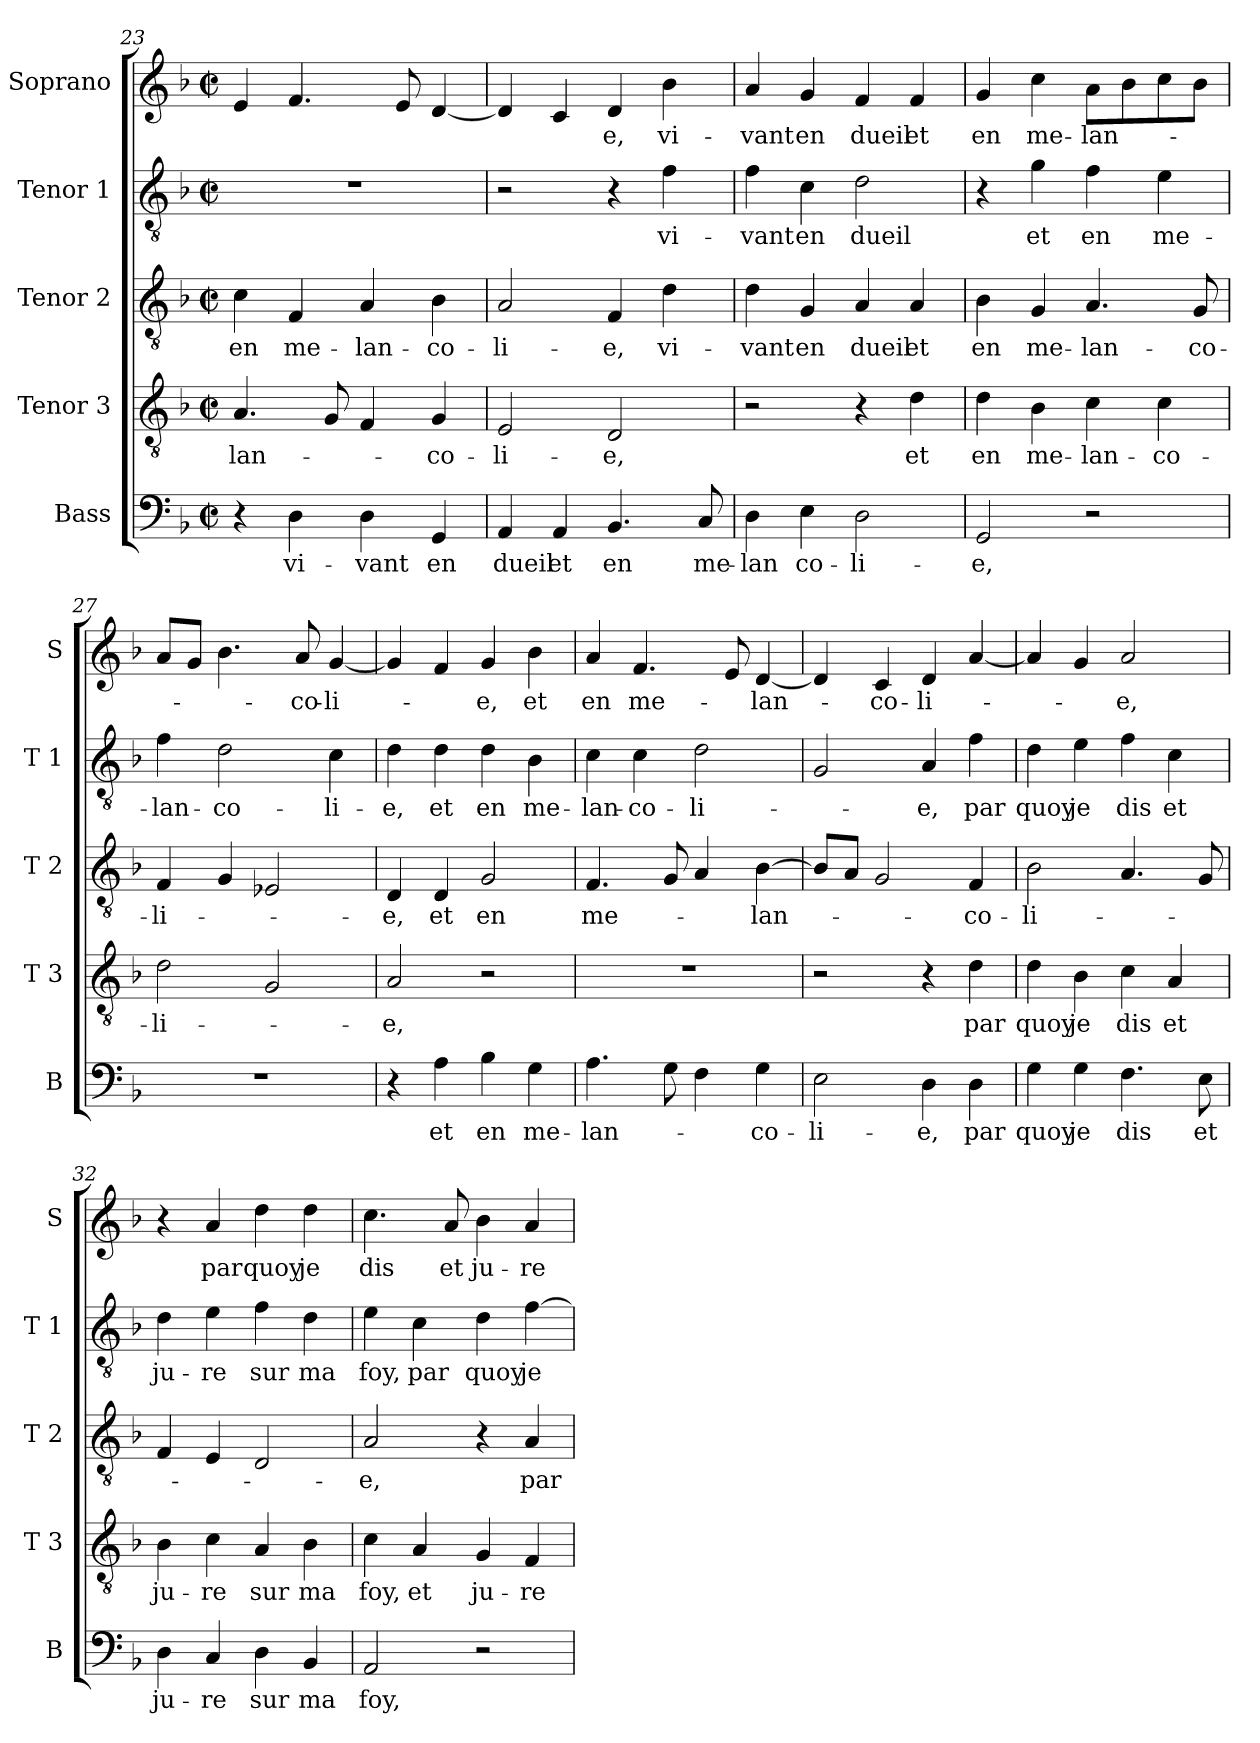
**kern	**text	**kern	**text	**kern	**text	**kern	**text	**kern	**text
*part5	*part5	*part4	*part4	*part3	*part3	*part2	*part2	*part1	*part1
*staff5	*staff5	*staff4	*staff4	*staff3	*staff3	*staff2	*staff2	*staff1	*staff1
*I"Bass	*	*I"Tenor 3	*	*I"Tenor 2	*	*I"Tenor 1	*	*I"Soprano	*
*I'B	*	*I'T 3	*	*I'T 2	*	*I'T 1	*	*I'S	*
*clefF4	*	*clefGv2	*	*clefGv2	*	*clefGv2	*	*clefG2	*
*k[b-]	*	*k[b-]	*	*k[b-]	*	*k[b-]	*	*k[b-]	*
*F:	*	*F:	*	*F:	*	*F:	*	*F:	*
*M2/2	*	*M2/2	*	*M2/2	*	*M2/2	*	*M2/2	*
*met(c|)	*	*met(c|)	*	*met(c|)	*	*met(c|)	*	*met(c|)	*
=23	=23	=23	=23	=23	=23	=23	=23	=23	=23
4r	.	4.A/	-lan-	4c\	en	1r	.	4e/	.
4D\	vi-	.	.	4F/	me-	.	.	4.f/	.
.	.	8G/	.	.	.	.	.	.	.
4D\	-vant	4F/	.	4A/	-lan-	.	.	.	.
.	.	.	.	.	.	.	.	8e/	.
4GG/	en	4G/	-co-	4B-\	-co-	.	.	[4d/	.
=24	=24	=24	=24	=24	=24	=24	=24	=24	=24
4AA/	dueil	2E/	-li-	2A/	-li-	2r	.	4d/]	.
4AA/	et	.	.	.	.	.	.	4c/	.
4.BB-/	en	2D/	-e,	4F/	-e,	4r	.	4d/	-e,
.	.	.	.	4d\	vi-	4f\	vi-	4b-\	vi-
8C/	me-	.	.	.	.	.	.	.	.
=25	=25	=25	=25	=25	=25	=25	=25	=25	=25
4D\	-lan	2r	.	4d\	-vant	4f\	-vant	4a/	-vant
4E\	co-	.	.	4G/	en	4c\	en	4g/	en
2D\	-li-	4r	.	4A/	dueil	2d\	dueil	4f/	dueil
.	.	4d\	et	4A/	et	.	.	4f/	et
!!LO:PB:g=z
=26	=26	=26	=26	=26	=26	=26	=26	=26	=26
2GG/	-e,	4d\	en	4B-\	en	4r	.	4g/	en
.	.	4B-\	me-	4G/	me-	4g\	et	4cc\	me-
2r	.	4c\	-lan-	4.A/	-lan-	4f\	en	8a\L	-lan-
.	.	.	.	.	.	.	.	8b-\	.
.	.	4c\	-co-	.	.	4e\	me-	8cc\	.
.	.	.	.	8G/	-co-	.	.	8b-\J	.
=27	=27	=27	=27	=27	=27	=27	=27	=27	=27
1r	.	2d\	-li-	4F/	-li-	4f\	-lan-	8a/L	.
.	.	.	.	.	.	.	.	8g/J	.
.	.	.	.	4G/	.	2d\	-co-	4.b-\	.
.	.	2G/	.	2E-X/	.	.	.	.	.
.	.	.	.	.	.	.	.	8a/	-co-
.	.	.	.	.	.	4c\	-li-	[4g/	-li-
=28	=28	=28	=28	=28	=28	=28	=28	=28	=28
4r	.	2A/	-e,	4D/	-e,	4d\	-e,	4g/]	.
4A\	et	.	.	4D/	et	4d\	et	4f/	.
4B-\	en	2r	.	2G/	en	4d\	en	4g/	-e,
4G\	me-	.	.	.	.	4B-\	me-	4b-\	et
=29	=29	=29	=29	=29	=29	=29	=29	=29	=29
4.A\	-lan-	1r	.	4.F/	me-	4c\	-lan-	4a/	en
.	.	.	.	.	.	4c\	-co-	4.f/	me-
8G\	.	.	.	8G/	.	.	.	.	.
4F\	.	.	.	4A/	.	2d\	-li-	.	.
.	.	.	.	.	.	.	.	8e/	.
4G\	-co-	.	.	[4B-\	-lan-	.	.	[4d/	-lan-
=30	=30	=30	=30	=30	=30	=30	=30	=30	=30
2E\	-li-	2r	.	8B-/L]	.	2G/	.	4d/]	.
.	.	.	.	8A/J	.	.	.	.	.
.	.	.	.	2G/	.	.	.	4c/	-co-
4D\	-e,	4r	.	.	.	4A/	-e,	4d/	-li-
4D\	par	4d\	par	4F/	-co-	4f\	par	[4a/	.
!!LO:LB:g=z
=31	=31	=31	=31	=31	=31	=31	=31	=31	=31
4G\	quoy	4d\	quoy	2B-\	-li-	4d\	quoy	4a/]	.
4G\	je	4B-\	je	.	.	4e\	je	4g/	.
4.F\	dis	4c\	dis	4.A/	.	4f\	dis	2a/	-e,
.	.	4A/	et	.	.	4c\	et	.	.
8E\	et	.	.	8G/	.	.	.	.	.
=32	=32	=32	=32	=32	=32	=32	=32	=32	=32
4D\	ju-	4B-\	ju-	4F/	.	4d\	ju-	4r	.
4C/	-re	4c\	-re	4E/	.	4e\	-re	4a/	par
4D\	sur	4A/	sur	2D/	.	4f\	sur	4dd\	quoy
4BB-/	ma	4B-\	ma	.	.	4d\	ma	4dd\	je
=33	=33	=33	=33	=33	=33	=33	=33	=33	=33
2AA/	foy,	4c\	foy,	2A/	-e,	4e\	foy,	4.cc\	dis
.	.	4A/	et	.	.	4c\	par	.	.
.	.	.	.	.	.	.	.	8a/	et
2r	.	4G/	ju-	4r	.	4d\	quoy	4b-\	ju-
.	.	4F/	-re	4A/	par	[4f\	je	4a/	-re
=	=	=	=	=	=	=	=	=	=
*-	*-	*-	*-	*-	*-	*-	*-	*-	*-
